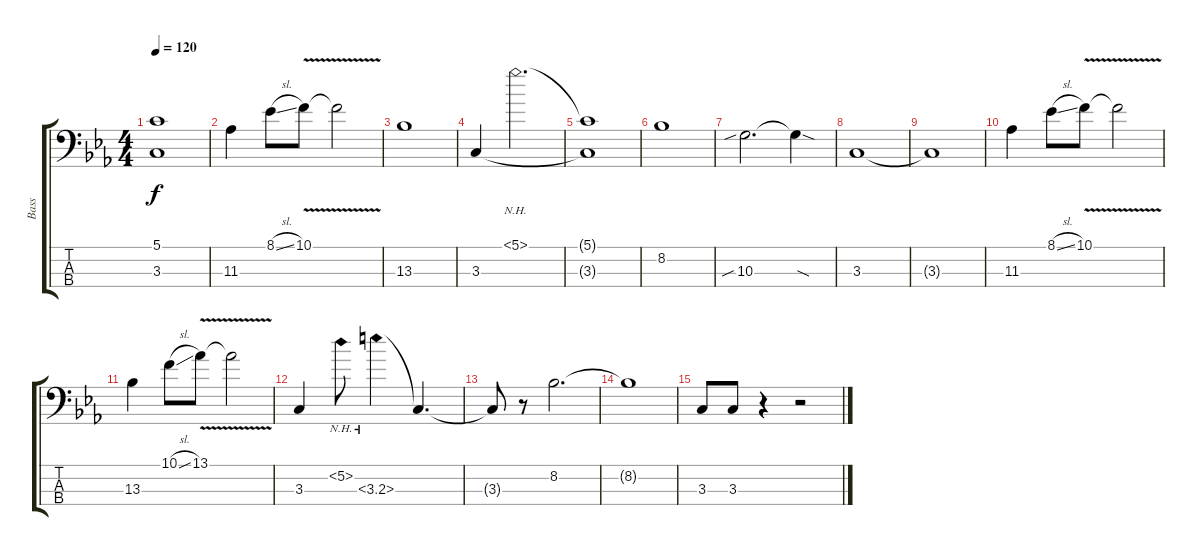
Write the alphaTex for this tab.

\track ("Bass" "Bass") {instrument electricbassfinger}
\staff {score tabs}
\tuning (G2 D2 A1 E1) {hide}
\ts (4 4)
\tempo 120
\clef f4
\ks eb
(5.1{t} 3.3{t}).1{dy f} |
11.3.4 8.1{sl}.8 10.1{v}.8 10.1{t}.2 |
13.3.1 |
3.3.4 5.1{nh}.2{d} |
(5.1{t} 3.3{t}).1 |
8.2.1 |
10.3{sib}.2{d} 10.3{sod t}.4 |
3.3.1 |
3.3{t}.1 |
11.3.4 8.1{sl}.8 10.1{v}.8 10.1{t}.2 |
13.3.4 10.1{sl}.8 13.1{v}.8 13.1{t}.2 |
3.3.4 5.2{nh}.8 3.3{nh}.4 3.3{t}.4{d} |
3.3{t}.8 r.8 8.2.2{d} |
8.2{t}.1 |
3.3.8 3.3.8 r.4 r.2
